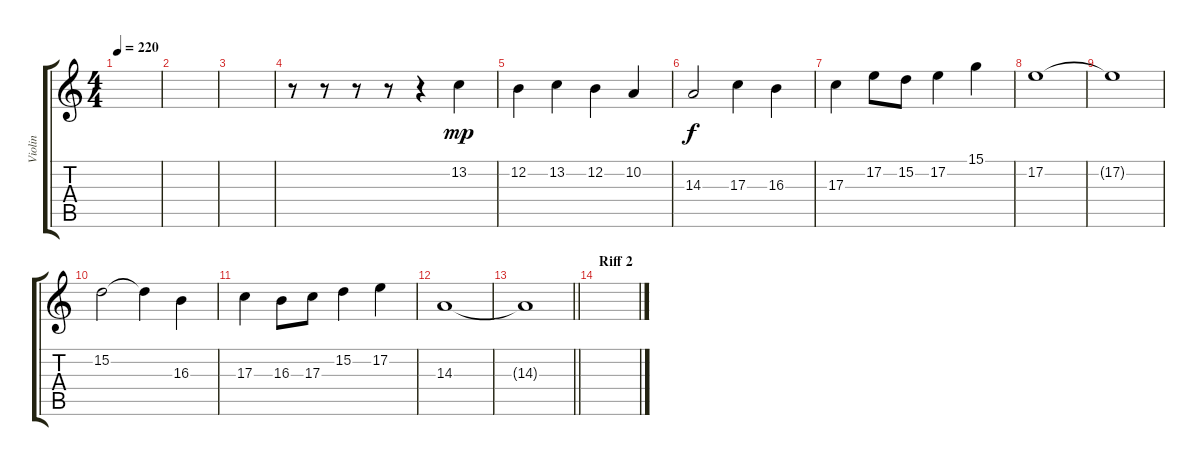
\track ("Violin" "Violin") {instrument violin}
\staff {score tabs}
\tuning (E4 B3 G3 D3 A2 E2) {hide}
\ts (4 4)
\tempo 220
\clef g2
\ks c
|
|
|
r.8 r.8 r.8 r.8 r.4 13.2.4{dy mp} |
12.2.4 13.2.4 12.2.4 10.2.4 |
14.3.2{dy f} 17.3.4 16.3.4 |
17.3.4 17.2.8 15.2.8 17.2.4 15.1.4 |
17.2.1 |
17.2{t}.1 |
15.2.2 15.2{t}.4 16.3.4 |
17.3.4 16.3.8 17.3.8 15.2.4 17.2.4 |
14.3.1 |
\barLineRight lightlight
14.3{t}.1 |
\section ("" "Riff 2")
